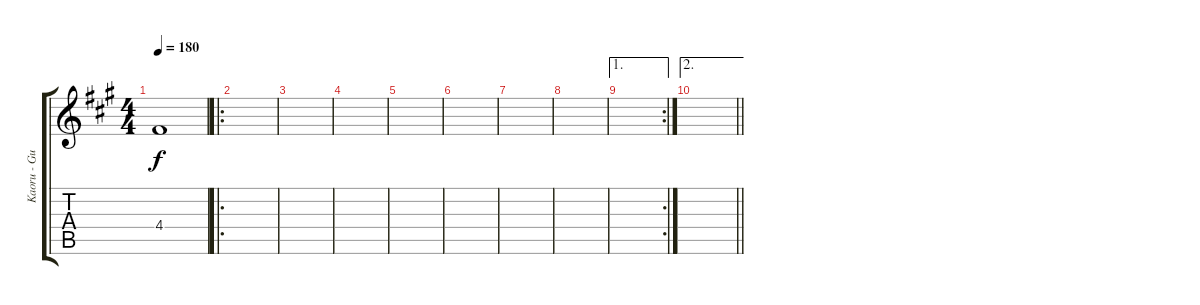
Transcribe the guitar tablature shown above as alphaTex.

\track ("Kaoru - Guitar 2" "Kaoru - Gu") {instrument distortionguitar}
\staff {score tabs}
\tuning (E4 B3 G3 D3 A2 E2) {hide}
\ts (4 4)
\tempo 180
\clef g2
\ks a
4.4{t}.1{dy f} |
\ro
|
|
|
|
|
|
|
\ae 1
\rc 2
|
\ae 2
\barLineRight lightlight
